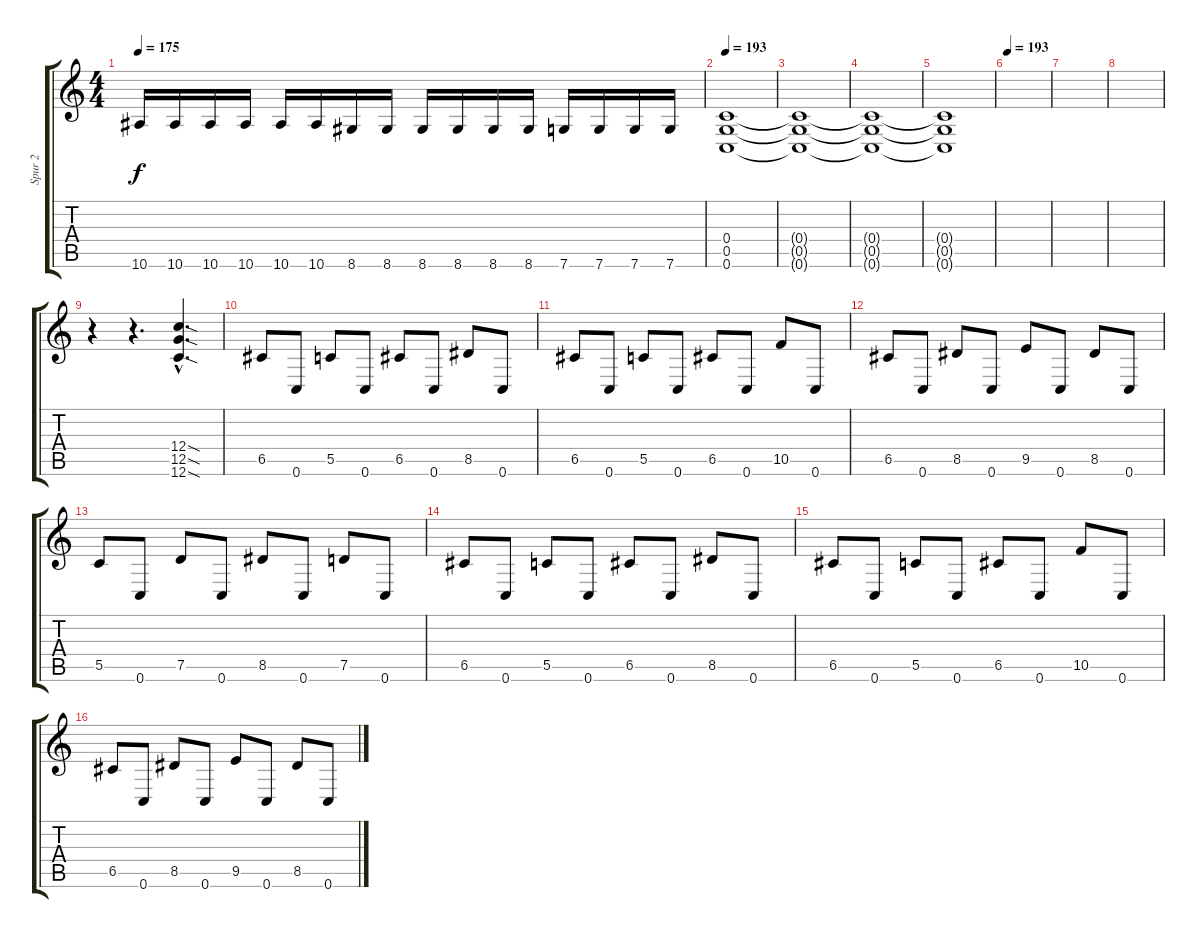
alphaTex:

\track ("Spur 2" "Spur 2") {instrument overdrivenguitar}
\staff {score tabs}
\tuning (D4 A3 F3 C3 G2 C2) {hide}
\ts (4 4)
\tempo 175
\clef g2
\ks c
10.6.16{dy f} 10.6.16 10.6.16 10.6.16 10.6.16 10.6.16 8.6.16 8.6.16 8.6.16 8.6.16 8.6.16 8.6.16 7.6.16 7.6.16 7.6.16 7.6.16 |
\tempo 193
(0.4 0.5 0.6).1 |
(0.4{t} 0.5{t} 0.6{t}).1 |
(0.4{t} 0.5{t} 0.6{t}).1 |
(0.4{t} 0.5{t} 0.6{t}).1 |
\tempo 193
|
|
|
r.4 r.4{d} (12.4{sod hac} 12.5{sod hac} 12.6{sod hac}).4{d} |
6.5.8 0.6.8 5.5.8 0.6.8 6.5.8 0.6.8 8.5.8 0.6.8 |
6.5.8 0.6.8 5.5.8 0.6.8 6.5.8 0.6.8 10.5.8 0.6.8 |
6.5.8 0.6.8 8.5.8 0.6.8 9.5.8 0.6.8 8.5.8 0.6.8 |
5.5.8 0.6.8 7.5.8 0.6.8 8.5.8 0.6.8 7.5.8 0.6.8 |
6.5.8 0.6.8 5.5.8 0.6.8 6.5.8 0.6.8 8.5.8 0.6.8 |
6.5.8 0.6.8 5.5.8 0.6.8 6.5.8 0.6.8 10.5.8 0.6.8 |
6.5.8 0.6.8 8.5.8 0.6.8 9.5.8 0.6.8 8.5.8 0.6.8
